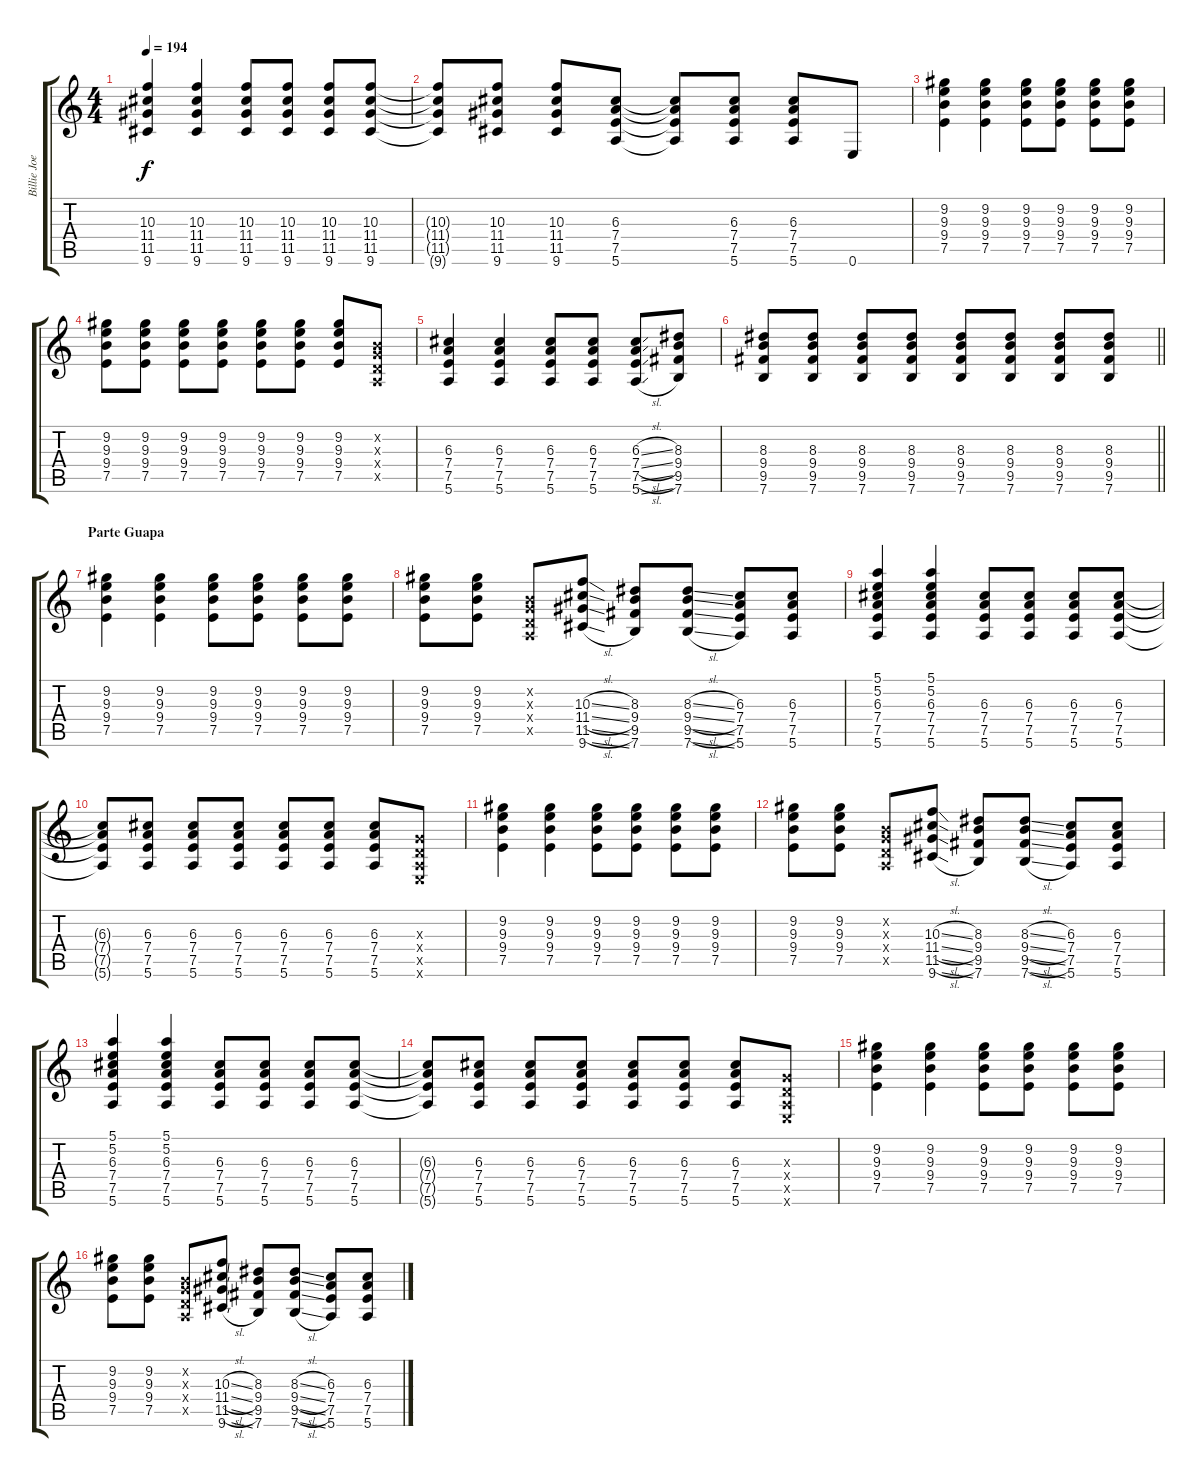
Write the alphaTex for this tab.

\track ("Billie Joe (Guitar)" "Billie Joe") {instrument distortionguitar}
\staff {score tabs}
\tuning (E4 B3 G3 D3 A2 E2) {hide}
\ts (4 4)
\tempo 194
\clef g2
\ks c
(10.3 11.4 11.5 9.6).4{dy f} (10.3 11.4 11.5 9.6).4 (10.3 11.4 11.5 9.6).8 (10.3 11.4 11.5 9.6).8 (10.3 11.4 11.5 9.6).8 (10.3 11.4 11.5 9.6).8 |
(10.3{t} 11.4{t} 11.5{t} 9.6{t}).8 (10.3 11.4 11.5 9.6).8 (10.3 11.4 11.5 9.6).8 (6.3 7.4 7.5 5.6).8 (6.3{t} 7.4{t} 7.5{t} 5.6{t}).8 (6.3 7.4 7.5 5.6).8 (6.3 7.4 7.5 5.6).8 0.6.8 |
(9.2 9.3 9.4 7.5).4 (9.2 9.3 9.4 7.5).4 (9.2 9.3 9.4 7.5).8 (9.2 9.3 9.4 7.5).8 (9.2 9.3 9.4 7.5).8 (9.2 9.3 9.4 7.5).8 |
(9.2 9.3 9.4 7.5).8 (9.2 9.3 9.4 7.5).8 (9.2 9.3 9.4 7.5).8 (9.2 9.3 9.4 7.5).8 (9.2 9.3 9.4 7.5).8 (9.2 9.3 9.4 7.5).8 (9.2 9.3 9.4 7.5).8 (0.2{x} 0.3{x} 0.4{x} 0.5{x}).8 |
(6.3 7.4 7.5 5.6).4 (6.3 7.4 7.5 5.6).4 (6.3 7.4 7.5 5.6).8 (6.3 7.4 7.5 5.6).8 (6.3{sl} 7.4{sl} 7.5{sl} 5.6{sl}).8 (8.3 9.4 9.5 7.6).8 |
\barLineRight lightlight
(8.3 9.4 9.5 7.6).8 (8.3 9.4 9.5 7.6).8 (8.3 9.4 9.5 7.6).8 (8.3 9.4 9.5 7.6).8 (8.3 9.4 9.5 7.6).8 (8.3 9.4 9.5 7.6).8 (8.3 9.4 9.5 7.6).8 (8.3 9.4 9.5 7.6).8 |
\section ("" "Parte Guapa")
(9.2 9.3 9.4 7.5).4 (9.2 9.3 9.4 7.5).4 (9.2 9.3 9.4 7.5).8 (9.2 9.3 9.4 7.5).8 (9.2 9.3 9.4 7.5).8 (9.2 9.3 9.4 7.5).8 |
(9.2 9.3 9.4 7.5).8 (9.2 9.3 9.4 7.5).8 (0.2{x} 0.3{x} 0.4{x} 0.5{x}).8 (10.3{sl} 11.4{sl} 11.5{sl} 9.6{sl}).8 (8.3 9.4 9.5 7.6).8 (8.3{sl} 9.4{sl} 9.5{sl} 7.6{sl}).8 (6.3 7.4 7.5 5.6).8 (6.3 7.4 7.5 5.6).8 |
(5.1 5.2 6.3 7.4 7.5 5.6).4 (5.1 5.2 6.3 7.4 7.5 5.6).4 (6.3 7.4 7.5 5.6).8 (6.3 7.4 7.5 5.6).8 (6.3 7.4 7.5 5.6).8 (6.3 7.4 7.5 5.6).8 |
(6.3{t} 7.4{t} 7.5{t} 5.6{t}).8 (6.3 7.4 7.5 5.6).8 (6.3 7.4 7.5 5.6).8 (6.3 7.4 7.5 5.6).8 (6.3 7.4 7.5 5.6).8 (6.3 7.4 7.5 5.6).8 (6.3 7.4 7.5 5.6).8 (0.3{x} 0.4{x} 0.5{x} 0.6{x}).8 |
(9.2 9.3 9.4 7.5).4 (9.2 9.3 9.4 7.5).4 (9.2 9.3 9.4 7.5).8 (9.2 9.3 9.4 7.5).8 (9.2 9.3 9.4 7.5).8 (9.2 9.3 9.4 7.5).8 |
(9.2 9.3 9.4 7.5).8 (9.2 9.3 9.4 7.5).8 (0.2{x} 0.3{x} 0.4{x} 0.5{x}).8 (10.3{sl} 11.4{sl} 11.5{sl} 9.6{sl}).8 (8.3 9.4 9.5 7.6).8 (8.3{sl} 9.4{sl} 9.5{sl} 7.6{sl}).8 (6.3 7.4 7.5 5.6).8 (6.3 7.4 7.5 5.6).8 |
(5.1 5.2 6.3 7.4 7.5 5.6).4 (5.1 5.2 6.3 7.4 7.5 5.6).4 (6.3 7.4 7.5 5.6).8 (6.3 7.4 7.5 5.6).8 (6.3 7.4 7.5 5.6).8 (6.3 7.4 7.5 5.6).8 |
(6.3{t} 7.4{t} 7.5{t} 5.6{t}).8 (6.3 7.4 7.5 5.6).8 (6.3 7.4 7.5 5.6).8 (6.3 7.4 7.5 5.6).8 (6.3 7.4 7.5 5.6).8 (6.3 7.4 7.5 5.6).8 (6.3 7.4 7.5 5.6).8 (0.3{x} 0.4{x} 0.5{x} 0.6{x}).8 |
(9.2 9.3 9.4 7.5).4 (9.2 9.3 9.4 7.5).4 (9.2 9.3 9.4 7.5).8 (9.2 9.3 9.4 7.5).8 (9.2 9.3 9.4 7.5).8 (9.2 9.3 9.4 7.5).8 |
(9.2 9.3 9.4 7.5).8 (9.2 9.3 9.4 7.5).8 (0.2{x} 0.3{x} 0.4{x} 0.5{x}).8 (10.3{sl} 11.4{sl} 11.5{sl} 9.6{sl}).8 (8.3 9.4 9.5 7.6).8 (8.3{sl} 9.4{sl} 9.5{sl} 7.6{sl}).8 (6.3 7.4 7.5 5.6).8 (6.3 7.4 7.5 5.6).8
